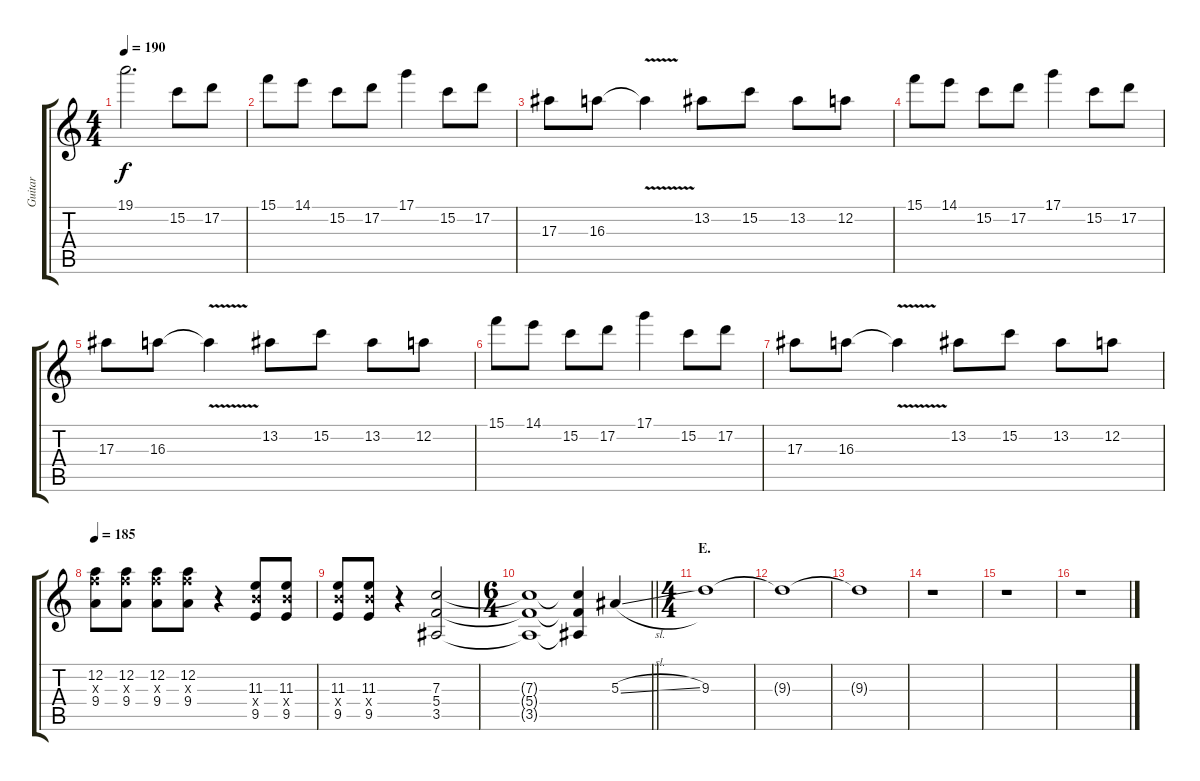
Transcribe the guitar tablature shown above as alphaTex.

\track ("Guitar" "Guitar") {instrument distortionguitar}
\staff {score tabs}
\tuning (D4 A3 F3 C3 G2 D2) {hide}
\ts (4 4)
\tempo 190
\clef g2
\ks c
19.1{t}.2{d dy f} 15.2.8 17.2.8 |
15.1.8 14.1.8 15.2.8 17.2.8 17.1.4 15.2.8 17.2.8 |
17.3.8 16.3.8 16.3{v t}.4 13.2.8 15.2.8 13.2.8 12.2.8 |
15.1.8 14.1.8 15.2.8 17.2.8 17.1.4 15.2.8 17.2.8 |
17.3.8 16.3.8 16.3{v t}.4 13.2.8 15.2.8 13.2.8 12.2.8 |
15.1.8 14.1.8 15.2.8 17.2.8 17.1.4 15.2.8 17.2.8 |
17.3.8 16.3.8 16.3{v t}.4 13.2.8 15.2.8 13.2.8 12.2.8 |
\tempo 185
(12.2 12.3{x} 9.4).8 (12.2 12.3{x} 9.4).8 (12.2 12.3{x} 9.4).8 (12.2 12.3{x} 9.4).8 r.4 (11.3 11.4{x} 9.5).8 (11.3 11.4{x} 9.5).8 |
(11.3 11.4{x} 9.5).8 (11.3 11.4{x} 9.5).8 r.4 (7.3 5.4 3.5).2 |
\ts (6 4)
\barLineRight lightlight
(7.3{t} 5.4{t} 3.5{t}).1 (7.3{t} 5.4{t} 3.5{t}).4 5.3{sl}.4 |
\ts (4 4)
\section ("" "E.")
9.3.1{volume 4} |
9.3{t}.1 |
9.3{t}.1 |
r.1 |
r.1 |
r.1
